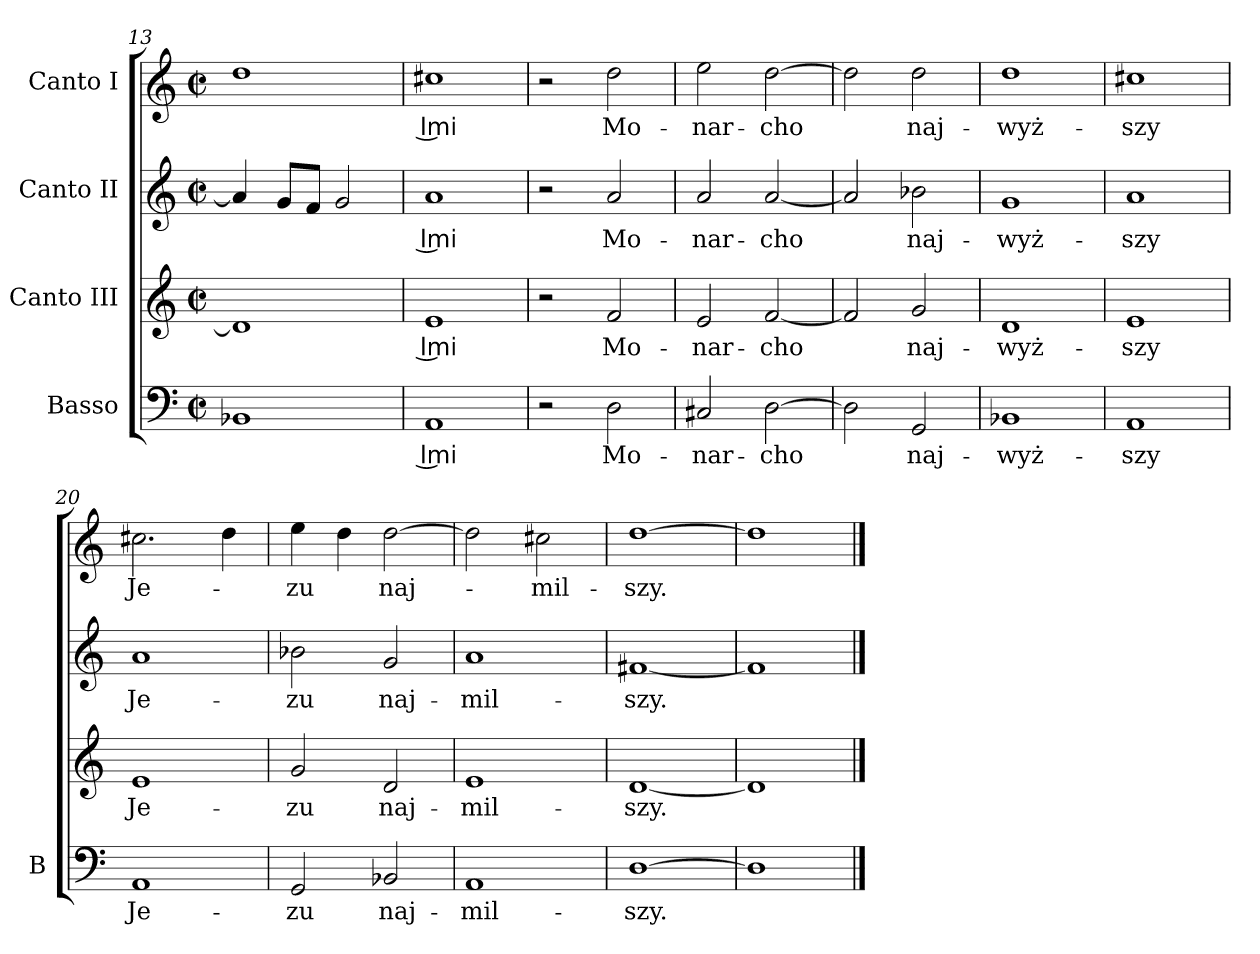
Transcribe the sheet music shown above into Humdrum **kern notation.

**kern	**text	**kern	**text	**kern	**text	**kern	**text
*part4	*part4	*part3	*part3	*part2	*part2	*part1	*part1
*staff4	*staff4	*staff3	*staff3	*staff2	*staff2	*staff1	*staff1
*I"Basso	*	*I"Canto III	*	*I"Canto II	*	*I"Canto I	*
*I'B	*	*	*	*	*	*	*
*clefF4	*	*clefG2	*	*clefG2	*	*clefG2	*
*k[]	*	*k[]	*	*k[]	*	*k[]	*
*M2/2	*	*M2/2	*	*M2/2	*	*M2/2	*
*met(c|)	*	*met(c|)	*	*met(c|)	*	*met(c|)	*
=13	=13	=13	=13	=13	=13	=13	=13
1BB-X	.	1d]	.	4a/]	.	1dd	.
.	.	.	.	8g/L	.	.	.
.	.	.	.	8f/J	.	.	.
.	.	.	.	2g/	.	.	.
=14	=14	=14	=14	=14	=14	=14	=14
1AA	-l͜mi	1e	-l͜mi	1a	-l͜mi	1cc#X	-l͜mi
=15	=15	=15	=15	=15	=15	=15	=15
2r	.	2r	.	2r	.	2r	.
2D\	Mo-	2f/	Mo-	2a/	Mo-	2dd\	Mo-
=16	=16	=16	=16	=16	=16	=16	=16
2C#X/	-nar-	2e/	-nar-	2a/	-nar-	2ee\	-nar-
[2D\	-cho	[2f/	-cho	[2a/	-cho	[2dd\	-cho
=17	=17	=17	=17	=17	=17	=17	=17
2D\]	.	2f/]	.	2a/]	.	2dd\]	.
2GG/	naj-	2g/	naj-	2b-X\	naj-	2dd\	naj-
=18	=18	=18	=18	=18	=18	=18	=18
1BB-X	-wyż-	1d	-wyż-	1g	-wyż-	1dd	-wyż-
=19	=19	=19	=19	=19	=19	=19	=19
1AA	-szy	1e	-szy	1a	-szy	1cc#X	-szy
=20	=20	=20	=20	=20	=20	=20	=20
1AA	Je-	1e	Je-	1a	Je-	2.cc#X\	Je-
.	.	.	.	.	.	4dd\	.
=21	=21	=21	=21	=21	=21	=21	=21
2GG/	-zu	2g/	-zu	2b-X\	-zu	4ee\	-zu
.	.	.	.	.	.	4dd\	.
2BB-X/	naj-	2d/	naj-	2g/	naj-	[2dd\	naj-
=22	=22	=22	=22	=22	=22	=22	=22
1AA	-mil-	1e	-mil-	1a	-mil-	2dd\]	.
.	.	.	.	.	.	2cc#X\	-mil-
=23	=23	=23	=23	=23	=23	=23	=23
[1D	-szy.	[1d	-szy.	[1f#X	-szy.	[1dd	-szy.
=24	=24	=24	=24	=24	=24	=24	=24
1D]	.	1d]	.	1f#]	.	1dd]	.
==	==	==	==	==	==	==	==
*-	*-	*-	*-	*-	*-	*-	*-
